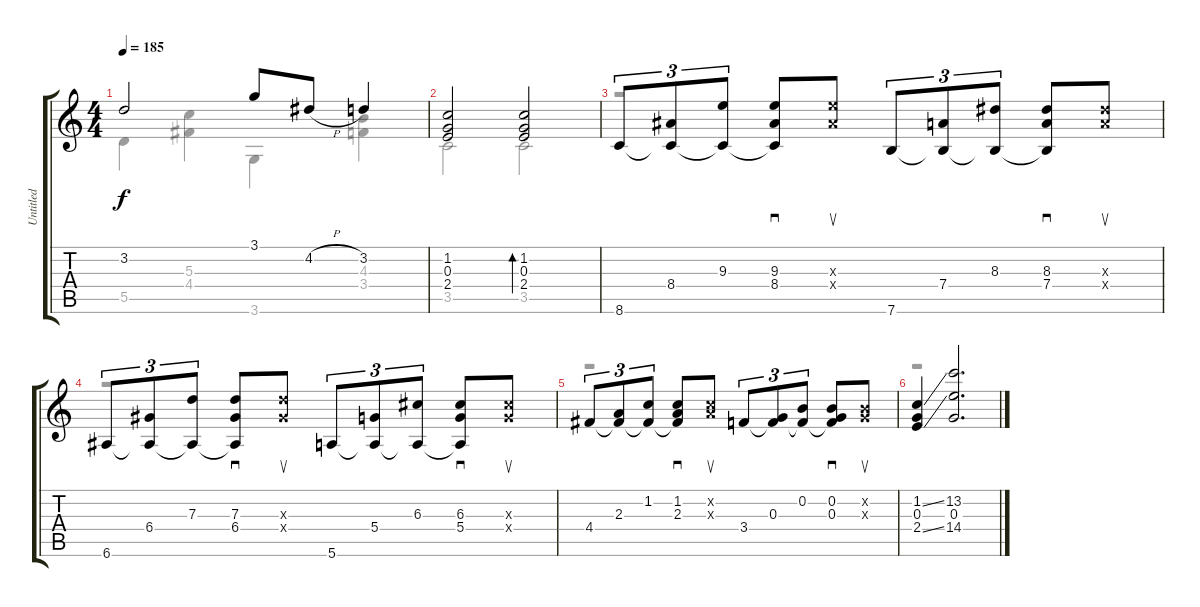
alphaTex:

\track ("Untitled" "Untitled") {instrument acousticguitarsteel}
\staff {score tabs}
\tuning (E4 B3 G3 D3 A2 E2) {hide}
\voice
\ts (4 4)
\tempo 185
\clef g2
\ks c
3.2.2{dy f} 3.1.8 4.2{h}.8 3.2.4 |
(1.2 0.3 2.4).2 (1.2 0.3 2.4).2{bd 30} |
8.6.8{tu (3 2)} (8.4 8.6{t}).8{tu (3 2)} (9.3 8.6{t}).8{tu (3 2)} (9.3 8.4 8.6{t}).8{sd} (9.3{x} 8.4{x}).8{su} 7.6.8{tu (3 2)} (7.4 7.6{t}).8{tu (3 2)} (8.3 7.6{t}).8{tu (3 2)} (8.3 7.4 7.6{t}).8{sd} (8.3{x} 7.4{x}).8{su} |
6.6.8{tu (3 2)} (6.4 6.6{t}).8{tu (3 2)} (7.3 6.6{t}).8{tu (3 2)} (7.3 6.4 6.6{t}).8{sd} (7.3{x} 6.4{x}).8{su} 5.6.8{tu (3 2)} (5.4 5.6{t}).8{tu (3 2)} (6.3 5.6{t}).8{tu (3 2)} (6.3 5.4 5.6{t}).8{sd} (6.3{x} 5.4{x}).8{su} |
4.4.8{tu (3 2)} (2.3 4.4{t}).8{tu (3 2)} (1.2 4.4{t}).8{tu (3 2)} (1.2 2.3 4.4{t}).8{sd} (1.2{x} 2.3{x}).8{su} 3.4.8{tu (3 2)} (0.3 3.4{t}).8{tu (3 2)} (0.2 3.4{t}).8{tu (3 2)} (0.2 0.3 3.4{t}).8{sd} (0.2{x} 0.3{x}).8{su} |
(1.2{ss} 0.3 2.4{ss}).4 (13.2 0.3 14.4).2{d}
\voice
\clef g2
\ottava regular
\simile none
\ks c
5.5.4{dy f} (5.3 4.4).4 3.6.4 (4.3 3.4).4 |
3.5.2 3.5.2 |
r.1 |
r.1 |
r.1 |
r.1
